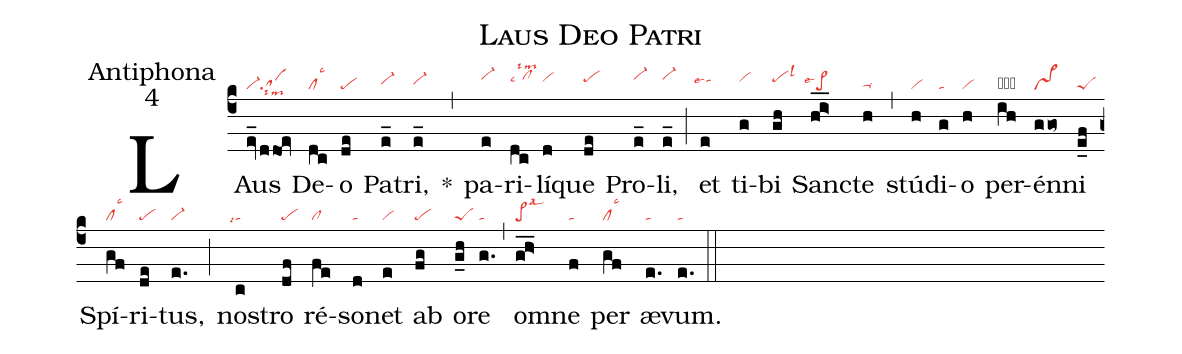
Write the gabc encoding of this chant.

name:Laus Deo Patri;
office-part:Antiphona;
mode:4;
nabc-lines: 1;
%%
(c4)
LAus(ev_/d/doe|vi-salsim8) De(dc|cllsc3)o(de|pe) Pa(e_|vi-hh)tri,(e_|vi-hh) *(,)
pa(e|vi-hj)ri(dc|clhjlsc7lsim2)lí(d|vihi)que(de|pehi) Pro(e_|vi-hj)li,(e_|vi-hj) (;)
et(e|``tahilse4) ti(g|vihi)bi(gh|pehilsl3) San(h_!i>_|``pe>lse4)cte(h|ta-hg) (,)
stú(h|vi)di(g|ta)o(h|vi) per(ih|cllsa1lsc3)én(ggo~|vs>)ni(e_f|peS) Spí(gf|cllsc3)ri(de|pe)tus,(e.|vi-) (;)
no(c|``talsi7)stro(df|pe) ré(fe|cl)so(d|ta)net(e|vi) ab(fg|pe) o(g_h|peS)re(g.|ta) (,)
om(g_!h>_|pe>lsal3)ne(f|ta) per(gf|cllsc3) æ(e.|ta)vum.(e.|ta) (::)
